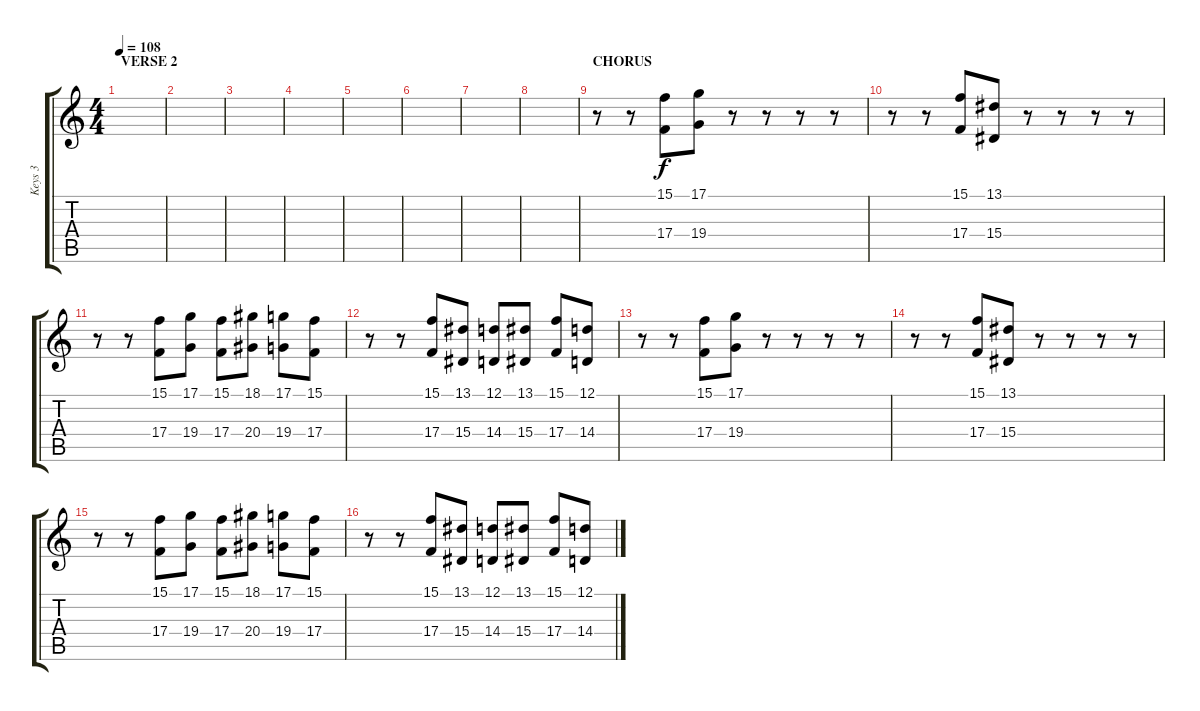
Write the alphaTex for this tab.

\track ("Keys 3" "Keys 3") {instrument musicbox}
\staff {score tabs}
\tuning (D4 A3 F3 C3 G2 C2) {hide}
\ts (4 4)
\section ("" "VERSE 2")
\tempo 108
\clef g2
\ks c
|
|
|
|
|
|
|
|
\section ("" "CHORUS")
r.8{volume 10 instrument musicbox} r.8 (15.1 17.4).8 (17.1 19.4).8 r.8 r.8 r.8 r.8 |
r.8 r.8 (15.1 17.4).8 (13.1 15.4).8 r.8 r.8 r.8 r.8 |
r.8 r.8 (15.1 17.4).8 (17.1 19.4).8 (15.1 17.4).8 (18.1 20.4).8 (17.1 19.4).8 (15.1 17.4).8 |
r.8 r.8 (15.1 17.4).8 (13.1 15.4).8 (12.1 14.4).8 (13.1 15.4).8 (15.1 17.4).8 (12.1 14.4).8 |
r.8{volume 10 instrument musicbox} r.8 (15.1 17.4).8 (17.1 19.4).8 r.8 r.8 r.8 r.8 |
r.8 r.8 (15.1 17.4).8 (13.1 15.4).8 r.8 r.8 r.8 r.8 |
r.8 r.8 (15.1 17.4).8 (17.1 19.4).8 (15.1 17.4).8 (18.1 20.4).8 (17.1 19.4).8 (15.1 17.4).8 |
r.8 r.8 (15.1 17.4).8 (13.1 15.4).8 (12.1 14.4).8 (13.1 15.4).8 (15.1 17.4).8 (12.1 14.4).8
